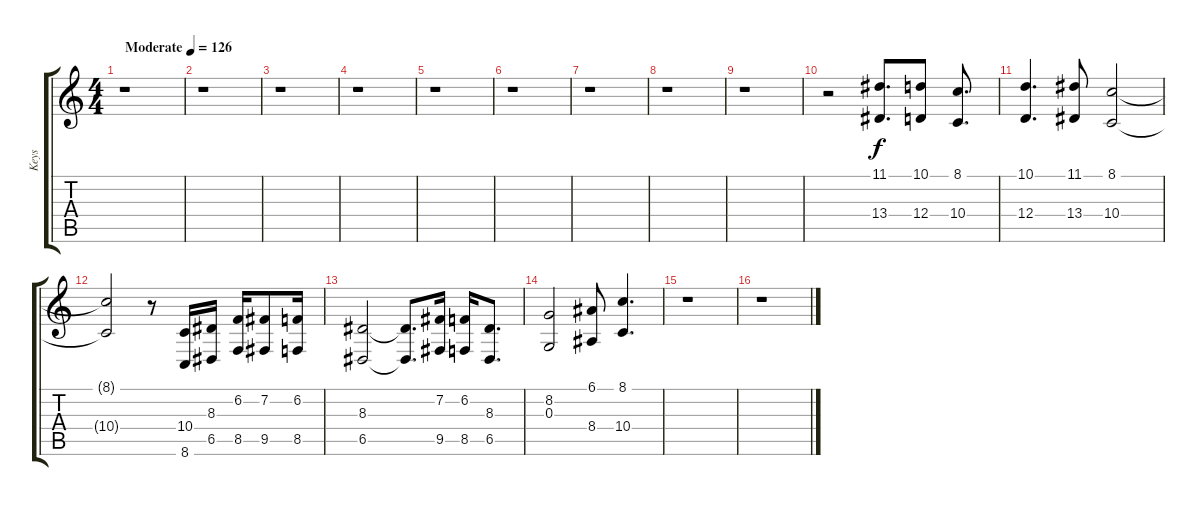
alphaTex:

\track ("Keys" "Keys") {instrument synthstrings1}
\staff {score tabs}
\tuning (E4 B3 G3 D3 A2 E2) {hide}
\ts (4 4)
\tempo (126 "Moderate")
\clef g2
\ks c
r.1{dy f instrument synthstrings1} |
r.1 |
r.1 |
r.1 |
r.1 |
r.1 |
r.1 |
r.1 |
r.1 |
r.2 (11.1 13.4).8{d} (10.1 12.4).8 (8.1 10.4).8{d} |
(10.1 12.4).4{d} (11.1 13.4).8 (8.1 10.4).2 |
(8.1{t} 10.4{t}).2 r.8 (10.4 8.6).16 (8.3 6.5).16 (6.2 8.5).16 (7.2 9.5).8 (6.2 8.5).16 |
(8.3 6.5).2 (8.3{t} 6.5{t}).8{d} (7.2 9.5).16 (6.2 8.5).16 (8.3 6.5).8{d} |
(8.2 0.3).2 (6.1 8.4).8 (8.1 10.4).4{d} |
r.1 |
r.1
